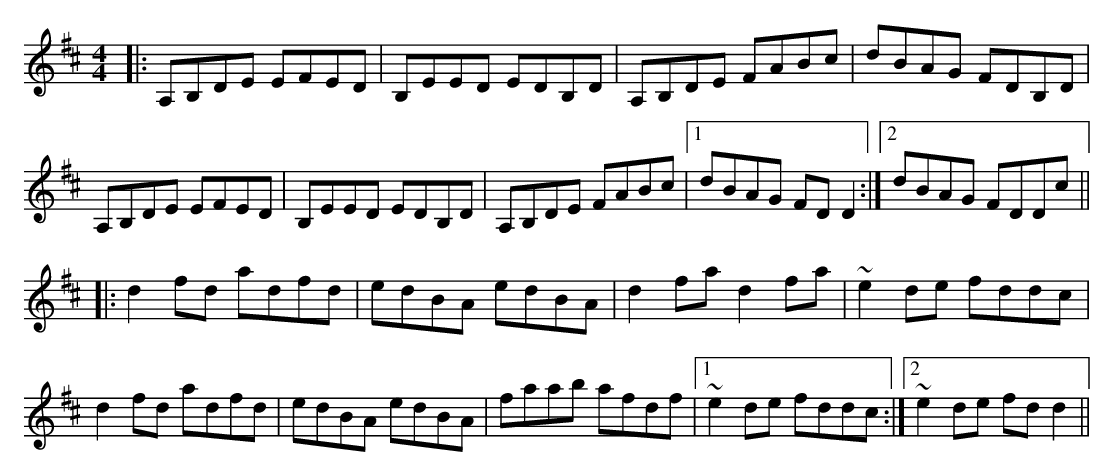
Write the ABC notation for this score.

X:1
M:4/4
K:D
|:A,B,DE EFED|B,EED EDB,D|A,B,DE FABc|dBAG FDB,D|
A,B,DE EFED|B,EED EDB,D|A,B,DE FABc|1 dBAG FDD2:|2 dBAG FDDc||
|:d2fd adfd|edBA edBA|d2fa d2fa|~e2de fddc|
d2fd adfd|edBA edBA|faab afdf|1 ~e2de fddc:|2 ~e2de fdd2||
